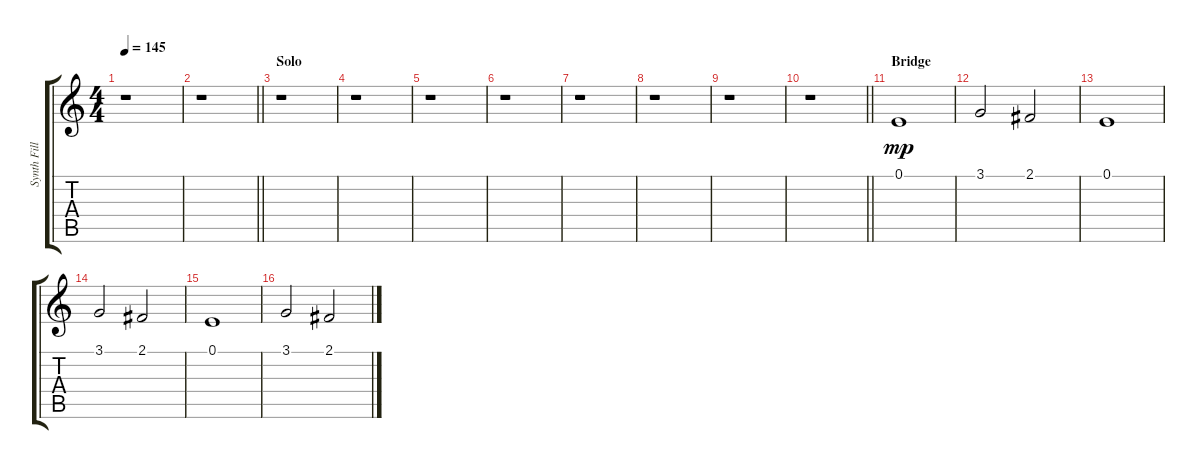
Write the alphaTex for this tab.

\track ("Synth Fill" "Synth Fill") {instrument synthvoice}
\staff {score tabs}
\tuning (E4 B3 G3 D3 A2 E2) {hide}
\ts (4 4)
\tempo 145
\clef g2
\ks c
r.1{dy mp} |
\barLineRight lightlight
r.1 |
\section ("" "Solo")
r.1 |
r.1 |
r.1 |
r.1 |
r.1 |
r.1 |
r.1 |
\barLineRight lightlight
r.1 |
\section ("" "Bridge")
0.1.1 |
3.1.2 2.1.2 |
0.1.1 |
3.1.2 2.1.2 |
0.1.1 |
3.1.2 2.1.2
